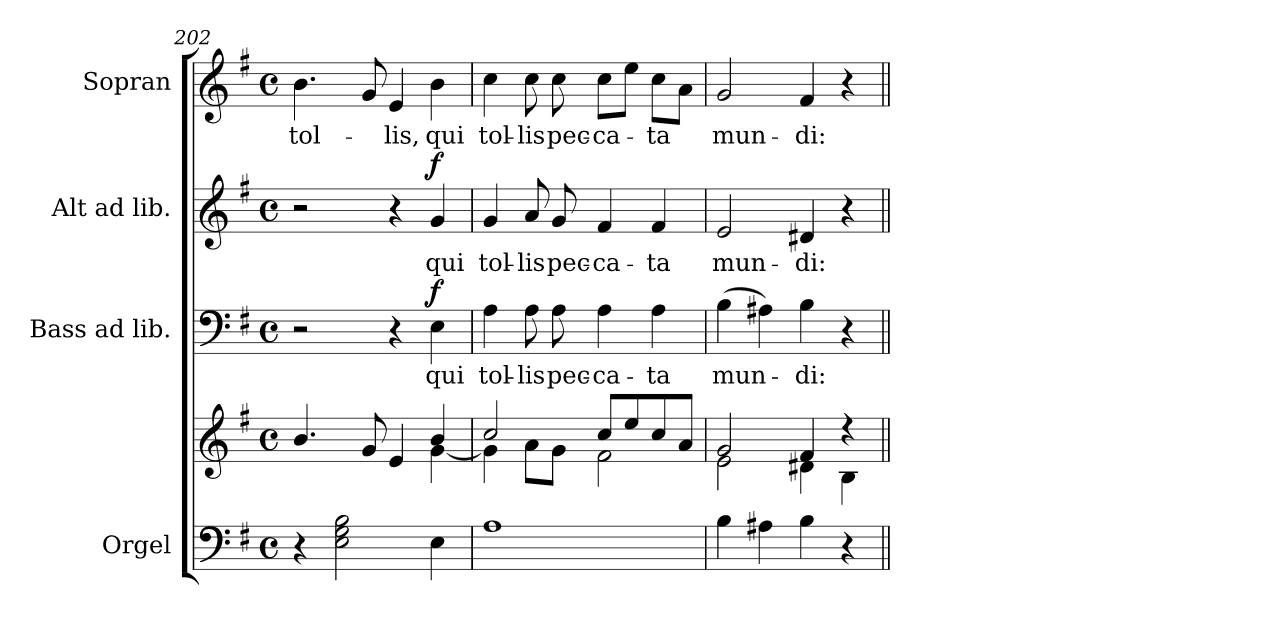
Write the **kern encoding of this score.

**kern	**kern	**kern	**text	**dynam	**kern	**text	**dynam	**kern	**text
*part4	*part4	*part3	*part3	*part3	*part2	*part2	*part2	*part1	*part1
*staff5	*staff4	*staff3	*staff3	*staff3	*staff2	*staff2	*staff2	*staff1	*staff1
*I"Orgel	*	*I"Bass ad lib.	*	*	*I"Alt ad lib.	*	*	*I"Sopran	*
*I'Org.	*	*I'B.	*	*	*I'A.	*	*	*I'S.	*
*clefF4	*clefG2	*clefF4	*	*	*clefG2	*	*	*clefG2	*
*k[f#]	*k[f#]	*k[f#]	*	*	*k[f#]	*	*	*k[f#]	*
*G:	*G:	*G:	*	*	*G:	*	*	*G:	*
*M4/4	*M4/4	*M4/4	*	*	*M4/4	*	*	*M4/4	*
*met(c)	*met(c)	*met(c)	*	*	*met(c)	*	*	*met(c)	*
=202	=202	=202	=202	=202	=202	=202	=202	=202	=202
*	*^	*	*	*	*	*	*	*	*
!	!	!	!	!	!	!	!	!	!	!LO:LY:b
4r	4.b/	2.ryy	2r	.	.	2r	.	.	4.b\	tol-
2E\ 2G\ 2B\	.	.	.	.	.	.	.	.	.	.
.	8g/	.	.	.	.	.	.	.	8g/	.
!	!	!	!	!	!	!	!	!	!	!LO:LY:b
.	4e/	.	4r	.	.	4r	.	.	4e/	-lis,
!	!	!	!	!LO:LY:b	!LO:DY:a	!	!LO:LY:b	!LO:DY:a	!	!LO:LY:b
4E\	4b/	[<4g\	4E\	qui	f	4g/	qui	f	4b\	qui
=203	=203	=203	=203	=203	=203	=203	=203	=203	=203	=203
!	!	!	!	!LO:LY:b	!	!	!LO:LY:b	!	!	!LO:LY:b
1A	2cc/	4g\]	4A\	tol-	.	4g/	tol-	.	4cc\	tol-
!	!	!	!	!LO:LY:b	!	!	!LO:LY:b	!	!	!LO:LY:b
.	.	8a\L	8A\	-lis	.	8a/	-lis	.	8cc\	-lis
!	!	!	!	!LO:LY:b	!	!	!LO:LY:b	!	!	!LO:LY:b
.	.	8g\J	8A\	pec-	.	8g/	pec-	.	8cc\	pec-
!	!	!	!	!LO:LY:b	!	!	!LO:LY:b	!	!	!LO:LY:b
.	8cc/L	2f#\	4A\	-ca-	.	4f#/	-ca-	.	8cc\L	-ca-
.	8ee/	.	.	.	.	.	.	.	8ee\J	.
!	!	!	!	!LO:LY:b	!	!	!LO:LY:b	!	!	!LO:LY:b
.	8cc/	.	4A\	-ta	.	4f#/	-ta	.	8cc\L	-ta
.	8a/J	.	.	.	.	.	.	.	8a\J	.
=204	=204	=204	=204	=204	=204	=204	=204	=204	=204	=204
!	!	!	!	!LO:LY:b	!	!	!LO:LY:b	!	!	!LO:LY:b
4B\	2g/	2e\	(>4B\	mun-	.	2e/	mun-	.	2g/	mun-
4A#X\	.	.	4A#X\)	.	.	.	.	.	.	.
!	!	!	!	!LO:LY:b	!	!	!LO:LY:b	!	!	!LO:LY:b
4B\	4f#/	4d#X\	4B\	-di:	.	4d#X/	-di:	.	4f#/	-di:
4r	4r	4B\	4r	.	.	4r	.	.	4r	.
*	*v	*v	*	*	*	*	*	*	*	*
=||	=||	=||	=||	=||	=||	=||	=||	=||	=||
*-	*-	*-	*-	*-	*-	*-	*-	*-	*-
